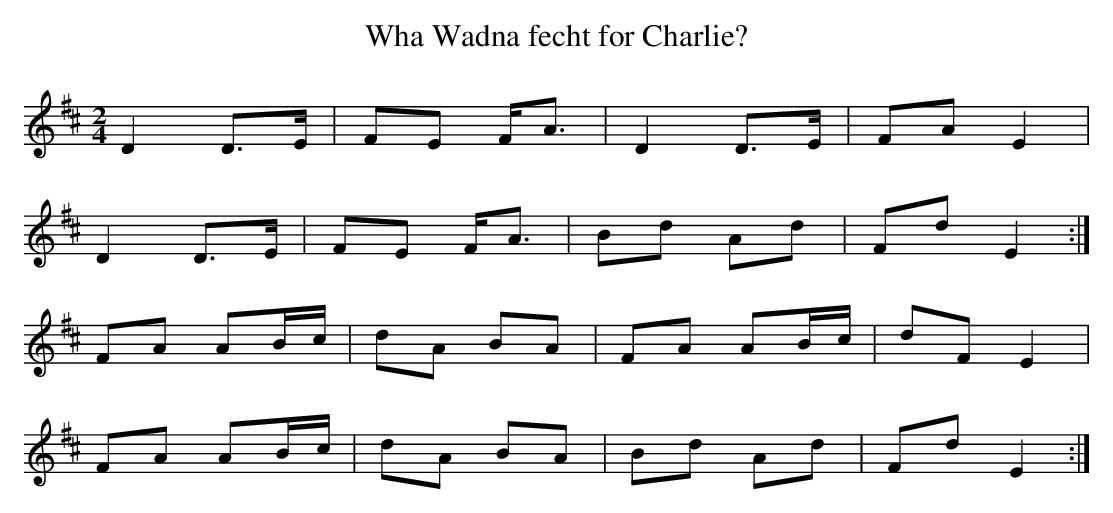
X:1
T:Wha Wadna fecht for Charlie?
M:2/4
L:1/8
K:D
D2 D>E | FE F<A | D2 D>E | FA E2 |
D2 D>E | FE F<A | Bd Ad  | Fd E2 :|
FA AB/c/ | dA BA | FA AB/c/ | dF E2 |
FA AB/c/ | dA BA |  Bd Ad  | Fd E2 :|]
